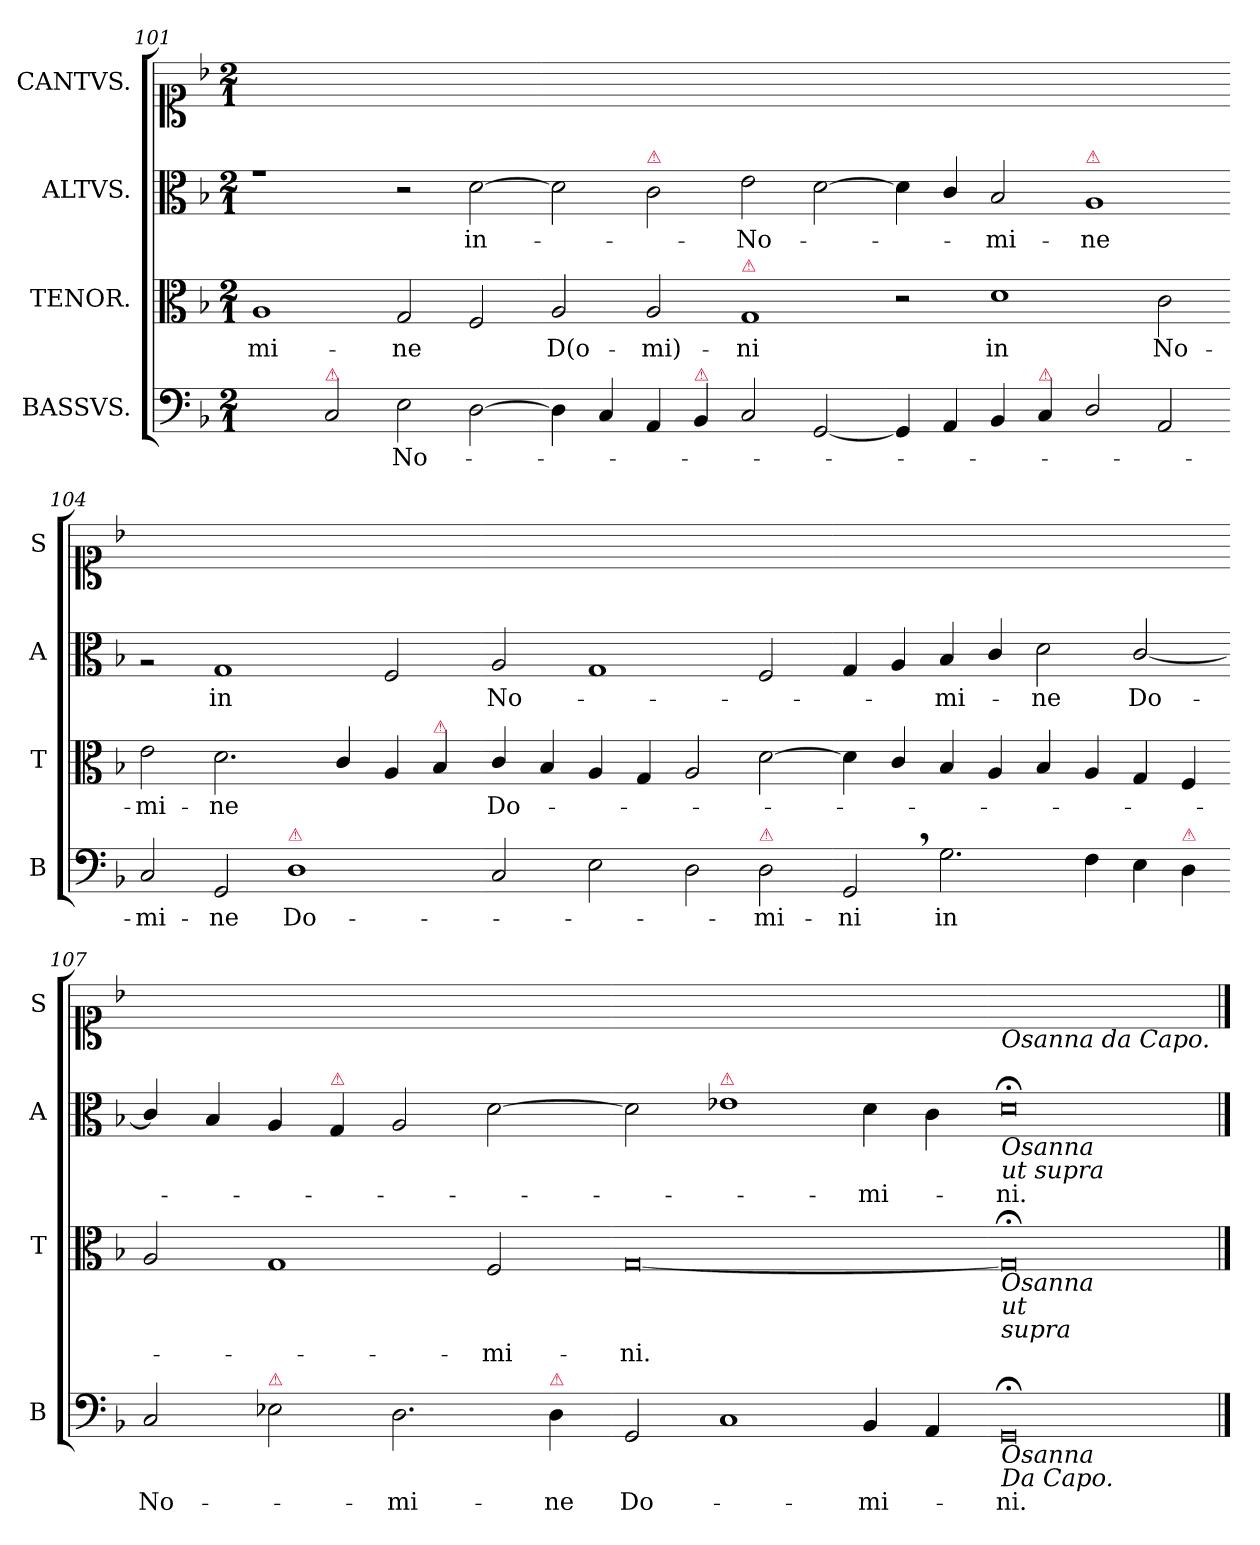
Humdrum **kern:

**kern	**text	**kern	**text	**kern	**text	**kern
*part4	*part4	*part3	*part3	*part2	*part2	*part1
*staff4	*staff4	*staff3	*staff3	*staff2	*staff2	*staff1
*I"BASSVS.	*	*I"TENOR.	*	*I"ALTVS.	*	*I"CANTVS.
*I'B	*	*I'T	*	*I'A	*	*I'S
*clefF4	*	*clefC3	*	*clefC3	*	*clefC1
*k[b-]	*	*k[b-]	*	*k[b-]	*	*k[b-]
*F:	*	*F:	*	*F:	*	*F:
*M2/1	*	*M2/1	*	*M2/1	*	*M2/1
=101	=101	=101	=101	=101	=101	=101
2ryy	.	1A	-mi-	1rg	.	0ryy
!LO:TX:a:color=crimson:t=⚠	!	!	!	!	!	!
2C/	.	.	.	.	.	.
2E\	No-	2G/	-ne	2r	.	.
[2D\	.	2F/	.	[2d\	in-	.
=102-	=102-	=102-	=102-	=102-	=102-	=102-
4D\]	.	2A/	D(o-	2d\]	.	0ryy
4C/	.	.	.	.	.	.
!	!	!	!	!LO:TX:a:color=crimson:t=⚠	!	!
4AA/	.	2A/	-mi)-	2c\	.	.
!LO:TX:a:color=crimson:t=⚠	!	!	!	!	!	!
4BB-/	.	.	.	.	.	.
!	!	!LO:TX:a:color=crimson:t=⚠	!	!	!	!
2C/	.	1G	-ni	2e\	-No-	.
[2GG/	.	.	.	[2d\	.	.
=103-	=103-	=103-	=103-	=103-	=103-	=103-
4GG/]	.	2r	.	4d\]	.	0ryy
4AA/	.	.	.	4c/	.	.
4BB-/	.	1d	in	2B-/	-mi-	.
!LO:TX:a:color=crimson:t=⚠	!	!	!	!	!	!
4C/	.	.	.	.	.	.
!	!	!	!	!LO:TX:a:color=crimson:t=⚠	!	!
2D/	.	.	.	1A	-ne	.
2AA/	.	2c\	No-	.	.	.
=104-	=104-	=104-	=104-	=104-	=104-	=104-
2C/	-mi-	2e\	-mi-	2rA	.	0ryy
2GG/	-ne	2.d\	-ne	1G	in	.
!LO:TX:a:color=crimson:t=⚠	!	!	!	!	!	!
1D	Do-	.	.	.	.	.
.	.	4c/	.	.	.	.
.	.	4A/	.	2F/	.	.
!	!	!LO:TX:a:color=crimson:t=⚠	!	!	!	!
.	.	4B-/	.	.	.	.
=105-	=105-	=105-	=105-	=105-	=105-	=105-
2C/	.	4c/	Do-	2A/	No-	0ryy
.	.	4B-/	.	.	.	.
2E\	.	4A/	.	1G	.	.
.	.	4G/	.	.	.	.
2D\	.	2A/	.	.	.	.
!LO:TX:a:color=crimson:t=⚠	!	!	!	!	!	!
2D\	-mi-	[2d\	.	2F/	.	.
=106-	=106-	=106-	=106-	=106-	=106-	=106-
2GG,/	-ni	4d\]	.	4G/	.	0ryy
.	.	4c/	.	4A/	.	.
2.G\	in	4B-/	.	4B-/	-mi-	.
.	.	4A/	.	4c/	.	.
.	.	4B-/	.	2d\	-ne	.
4F\	.	4A/	.	.	.	.
4E\	.	4G/	.	[2c/	Do-	.
!LO:TX:a:color=crimson:t=⚠	!	!	!	!	!	!
4D\	.	4F/	.	.	.	.
=107-	=107-	=107-	=107-	=107-	=107-	=107-
2C/	No-	2A/	.	4c/]	.	0ryy
.	.	.	.	4B-/	.	.
!LO:TX:a:color=crimson:t=⚠	!	!	!	!	!	!
2E-X\	.	1G	.	4A/	.	.
!	!	!	!	!LO:TX:a:color=crimson:t=⚠	!	!
.	.	.	.	4G/	.	.
2.D\	-mi-	.	.	2A/	.	.
.	.	2F/	-mi-	[2d\	.	.
!LO:TX:a:color=crimson:t=⚠	!	!	!	!	!	!
4D\	-ne	.	.	.	.	.
=108-	=108-	=108-	=108-	=108-	=108-	=108-
2GG/	Do-	[0G	-ni.	2d\]	.	0ryy
!	!	!	!	!LO:TX:a:color=crimson:t=⚠	!	!
1C	.	.	.	1e-X	.	.
4BB-/	-mi-	.	.	4d\	-mi-	.
4AA/	.	.	.	4c\	.	.
=109-	=109-	=109-	=109-	=109-	=109-	=109-
!	!	!	!	!	!	!LO:TX:b:i:t=Osanna da Capo.
!	!	!	!	!LO:TX:b:i:t=Osanna \nut supra	!	!
!	!	!LO:TX:b:i:t=Osanna \nut \nsupra	!	!	!	!
!LO:TX:b:i:t=Osanna \nDa Capo.	!	!	!	!	!	!
0GG;<	-ni.	0G;<]	.	0d;<	-ni.	0ryy
==	==	==	==	==	==	==
*-	*-	*-	*-	*-	*-	*-
